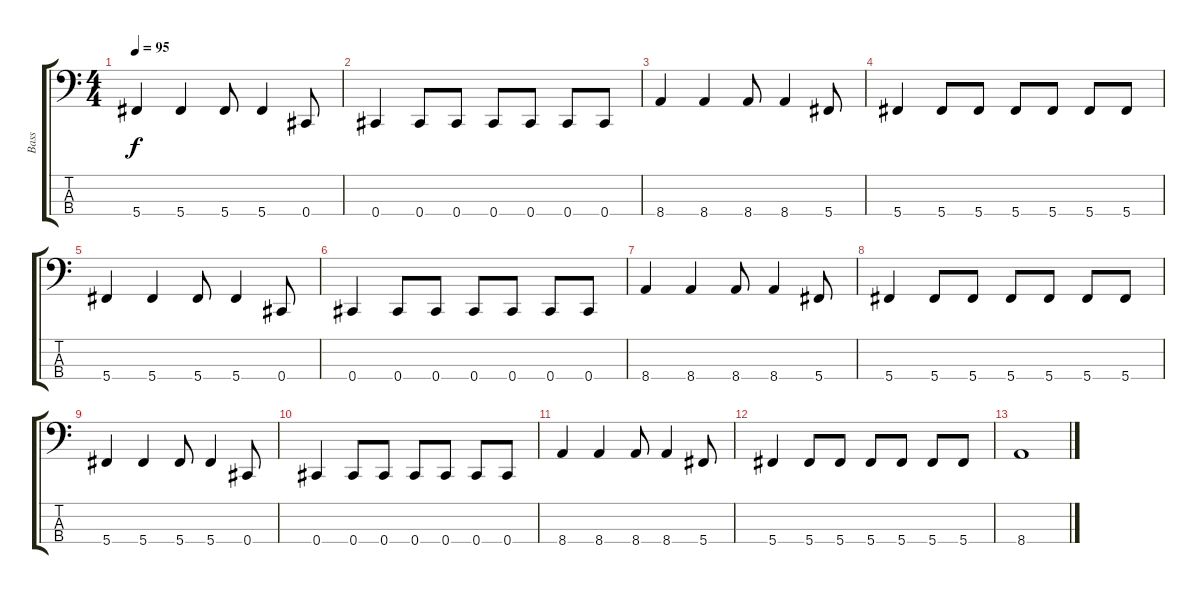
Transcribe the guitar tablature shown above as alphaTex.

\track ("Bass" "Bass") {instrument electricbassfinger}
\staff {score tabs}
\tuning (Gb2 Db2 Ab1 Db1) {hide}
\ts (4 4)
\tempo 95
\clef f4
\ks c
5.4.4{dy f} 5.4.4 5.4.8 5.4.4 0.4.8 |
0.4.4 0.4.8 0.4.8 0.4.8 0.4.8 0.4.8 0.4.8 |
8.4.4 8.4.4 8.4.8 8.4.4 5.4.8 |
5.4.4 5.4.8 5.4.8 5.4.8 5.4.8 5.4.8 5.4.8 |
5.4.4 5.4.4 5.4.8 5.4.4 0.4.8 |
0.4.4 0.4.8 0.4.8 0.4.8 0.4.8 0.4.8 0.4.8 |
8.4.4 8.4.4 8.4.8 8.4.4 5.4.8 |
5.4.4 5.4.8 5.4.8 5.4.8 5.4.8 5.4.8 5.4.8 |
5.4.4 5.4.4 5.4.8 5.4.4 0.4.8 |
0.4.4 0.4.8 0.4.8 0.4.8 0.4.8 0.4.8 0.4.8 |
8.4.4 8.4.4 8.4.8 8.4.4 5.4.8 |
5.4.4 5.4.8 5.4.8 5.4.8 5.4.8 5.4.8 5.4.8 |
8.4.1
